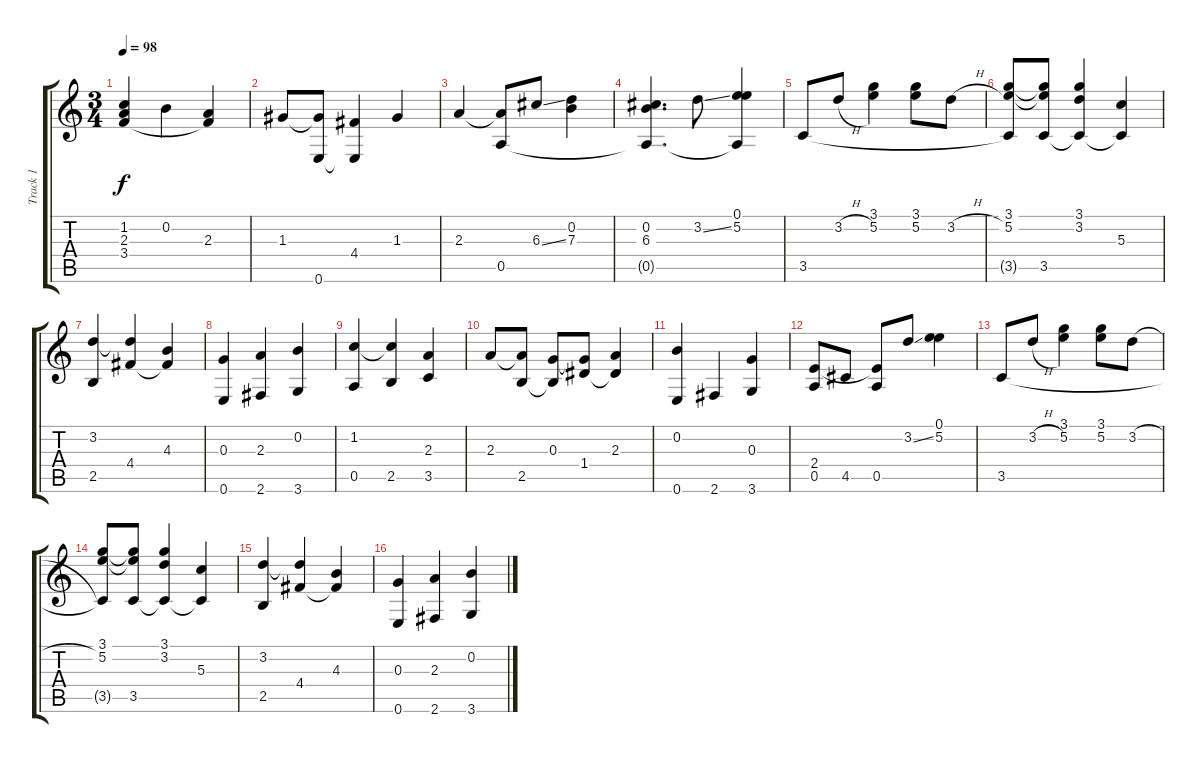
\track ("Track 1" "Track 1") {instrument acousticguitarsteel}
\staff {score tabs}
\tuning (E4 B3 G3 D3 A2 E2) {hide}
\ts (3 4)
\tempo 98
\clef g2
\ks c
(1.2 2.3 3.4).4{dy f} 0.2.4 (2.3 3.4{t}).4 |
1.3.8 (1.3{t} 0.6).8 (4.4 0.6{t}).4 1.3.4 |
2.3.4 (2.3{t} 0.5).8 6.3{ss}.8 (0.2 7.3).4 |
(0.2 6.3 0.5{t}).4{d} 3.2{ss}.8 (0.1 5.2 0.5{t}).4 |
3.5.8 3.2{h}.8 (3.1 5.2).4 (3.1 5.2).8 3.2{h}.8 |
(3.1 5.2 3.5{t}).8 (3.1{t} 5.2{t} 3.5).8 (3.1 3.2 3.5{t}).4 (5.3 3.5{t}).4 |
(3.2 2.5).4 (3.2{t} 4.4).4 (4.3 4.4{t}).4 |
(0.3 0.6).4 (2.3 2.6).4 (0.2 3.6).4 |
(1.2 0.5).4 (1.2{t} 2.5).4 (2.3 3.5).4 |
2.3.8 (2.3{t} 2.5).8 (0.3 2.5{t}).8 (0.3{t} 1.4).8 (2.3 1.4{t}).4 |
(0.2 0.6).4 2.6.4 (0.3 3.6).4 |
(2.4 0.5).8 4.5.8 (2.4{t} 0.5).8 3.2{ss}.8 (0.1 5.2).4 |
3.5.8 3.2{h}.8 (3.1 5.2).4 (3.1 5.2).8 3.2{h}.8 |
(3.1 5.2 3.5{t}).8 (3.1{t} 5.2{t} 3.5).8 (3.1 3.2 3.5{t}).4 (5.3 3.5{t}).4 |
(3.2 2.5).4 (3.2{t} 4.4).4 (4.3 4.4{t}).4 |
(0.3 0.6).4 (2.3 2.6).4 (0.2 3.6).4
